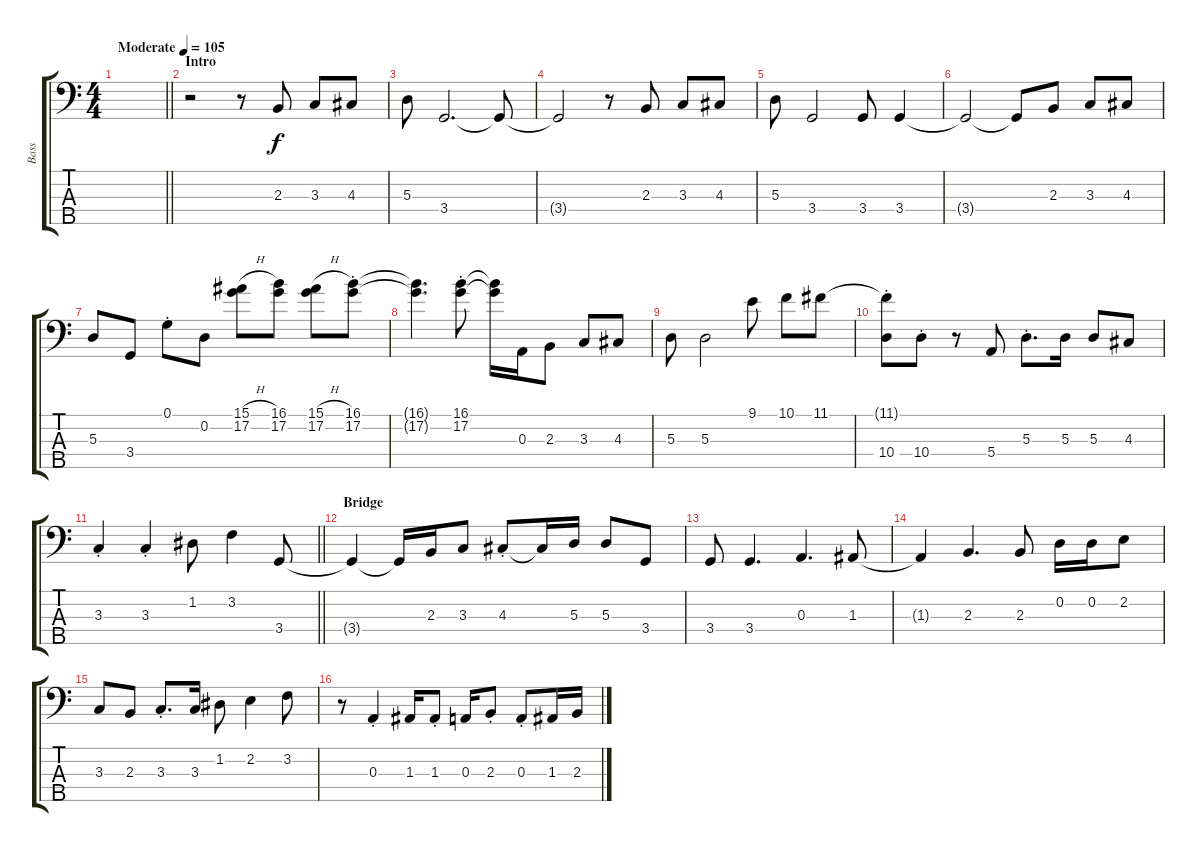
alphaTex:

\track ("Bass" "Bass") {instrument slapbass1}
\staff {score tabs}
\tuning (G2 D2 A1 E1 B0) {hide}
\ts (4 4)
\tempo (105 "Moderate")
\clef f4
\barLineRight lightlight
\ks c
|
\section ("" "Intro")
r.2 r.8 2.3.8 3.3.8 4.3.8 |
5.3.8 3.4.2{d} 3.4{t}.8 |
3.4{t}.2 r.8 2.3.8 3.3.8 4.3.8 |
5.3.8 3.4.2 3.4.8 3.4.4 |
3.4{t}.2 3.4{t}.8 2.3.8 3.3.8 4.3.8 |
5.3.8 3.4.8 0.1{st}.8 0.2.8 (15.1{h} 17.2).8 (16.1 17.2).8 (15.1{h} 17.2).8 (16.1{st} 17.2{st}).8 |
(16.1{t} 17.2{t}).4{d} (16.1{st} 17.2{st}).8 (16.1{t} 17.2{t}).16 0.3.16 2.3.8 3.3.8 4.3.8 |
5.3.8 5.3.2 9.1.8 10.1.8 11.1.8 |
(11.1{t} 10.4{st}).8 10.4{st}.8 r.8 5.4.8 5.3{st}.8{d} 5.3.16 5.3.8 4.3.8 |
\barLineRight lightlight
3.3{st}.4 3.3{st}.4 1.2.8 3.2.4 3.4.8 |
\section ("" "Bridge")
3.4{t}.4 3.4{t}.16 2.3.16 3.3.8 4.3{st}.8 4.3{t}.16 5.3.16 5.3.8 3.4.8 |
3.4.8 3.4.4{d} 0.3.4{d} 1.3.8 |
1.3{t}.4 2.3.4{d} 2.3.8 0.2.16 0.2.16 2.2.8 |
3.3.8 2.3.8 3.3{st}.8{d} 3.3.16 1.2.8 2.2.4 3.2.8 |
r.8 0.3{st}.4 1.3.16 1.3{st}.8 0.3.16 2.3{st}.8 0.3{st}.8 1.3.16 2.3.16
